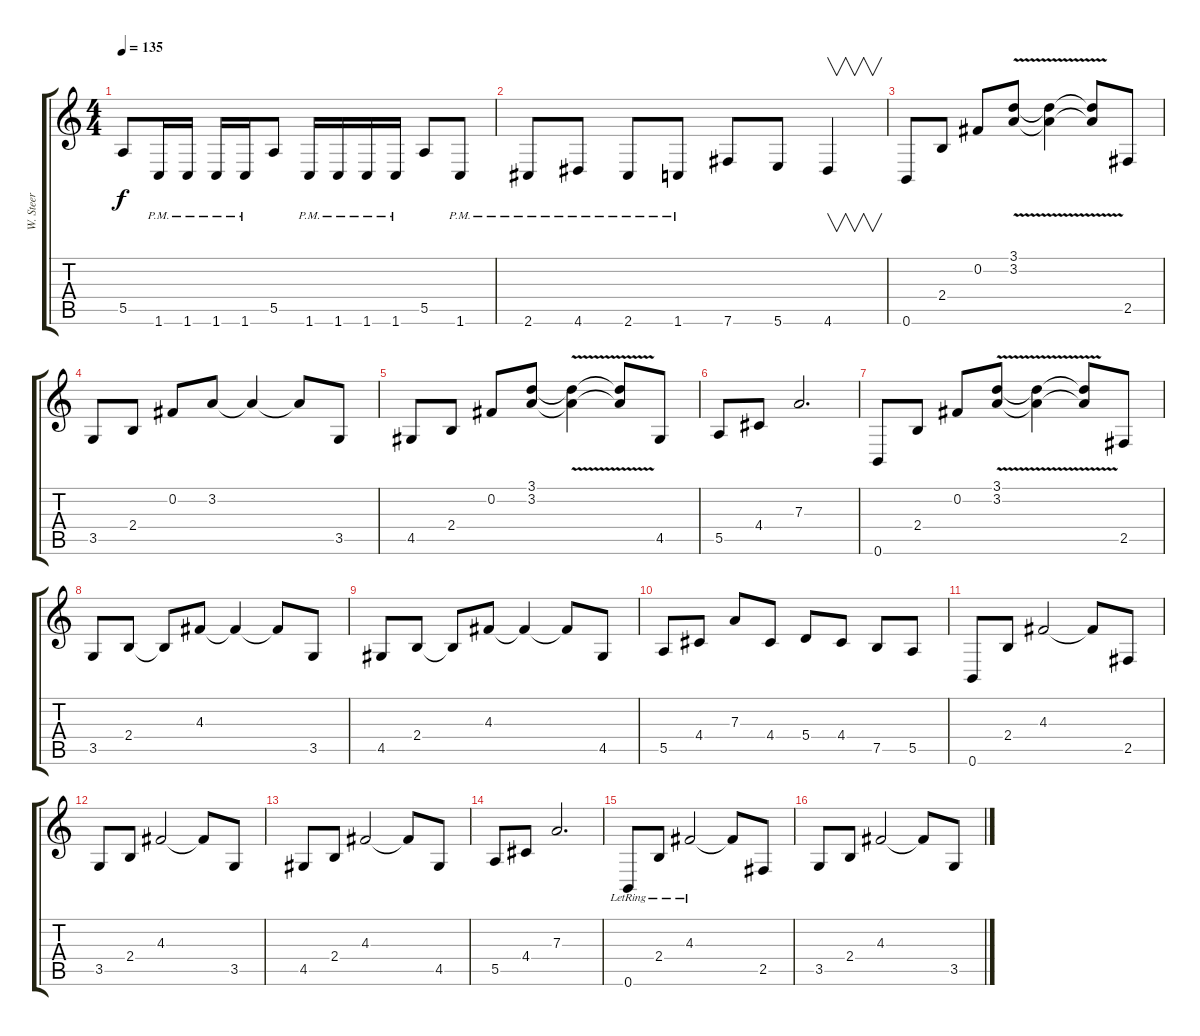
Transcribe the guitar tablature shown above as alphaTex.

\track ("W. Steer" "W. Steer") {instrument distortionguitar}
\staff {score tabs}
\tuning (B3 Gb3 D3 A2 E2 B1) {hide}
\ts (4 4)
\tempo 135
\clef g2
\ks c
5.5.8{dy f} 1.6{pm}.16 1.6{pm}.16 1.6{pm}.16 1.6{pm}.16 5.5.8 1.6{pm}.16 1.6{pm}.16 1.6{pm}.16 1.6{pm}.16 5.5.8 1.6{pm}.8 |
2.6{pm}.8 4.6{pm}.8 2.6{pm}.8 1.6{pm}.8 7.6.8 5.6.8 4.6.4{v} |
0.6.8 2.4.8 0.2.8 (3.1{v} 3.2{v}).8 (3.1{v t} 3.2{v t}).4 (3.1{t} 3.2{t}).8 2.5.8 |
3.5.8 2.4.8 0.2.8 3.2.8 3.2{t}.4 3.2{t}.8 3.5.8 |
4.5.8 2.4.8 0.2.8 (3.1 3.2).8 (3.1{v t} 3.2{v t}).4 (3.1{t} 3.2{t}).8 4.5.8 |
5.5.8 4.4.8 7.3.2{d} |
0.6.8 2.4.8 0.2.8 (3.1{v} 3.2{v}).8 (3.1{v t} 3.2{v t}).4 (3.1{t} 3.2{t}).8 2.5.8 |
3.5.8 2.4.8 2.4{t}.8 4.3.8 4.3{t}.4 4.3{t}.8 3.5.8 |
4.5.8 2.4.8 2.4{t}.8 4.3.8 4.3{t}.4 4.3{t}.8 4.5.8 |
5.5.8 4.4.8 7.3.8 4.4.8 5.4.8 4.4.8 7.5.8 5.5.8 |
0.6.8 2.4.8 4.3.2 4.3{t}.8 2.5.8 |
3.5.8 2.4.8 4.3.2 4.3{t}.8 3.5.8 |
4.5.8 2.4.8 4.3.2 4.3{t}.8 4.5.8 |
5.5.8 4.4.8 7.3.2{d} |
0.6{lr}.8 2.4{lr}.8 4.3{lr}.2 4.3{t}.8 2.5.8 |
3.5.8 2.4.8 4.3.2 4.3{t}.8 3.5.8
